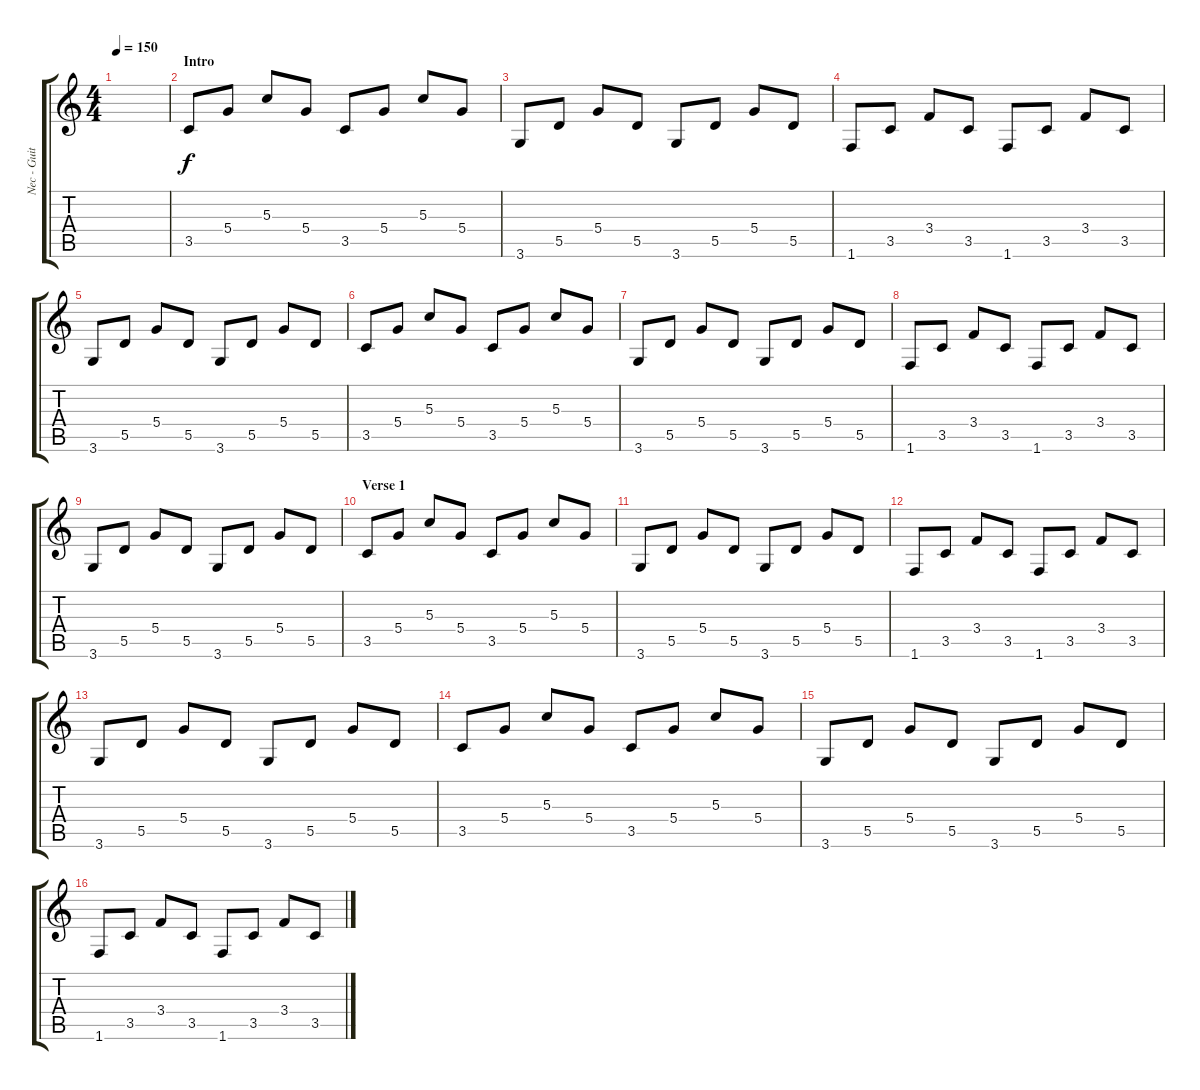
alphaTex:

\track ("Nec - Guitars" "Nec - Guit") {instrument distortionguitar}
\staff {score tabs}
\tuning (E4 B3 G3 D3 A2 E2) {hide}
\ts (4 4)
\tempo 150
\clef g2
\ks c
|
\section ("" "Intro")
3.5.8{instrument electricguitarclean} 5.4.8 5.3.8 5.4.8 3.5.8 5.4.8 5.3.8 5.4.8 |
3.6.8 5.5.8 5.4.8 5.5.8 3.6.8 5.5.8 5.4.8 5.5.8 |
1.6.8 3.5.8 3.4.8 3.5.8 1.6.8 3.5.8 3.4.8 3.5.8 |
3.6.8 5.5.8 5.4.8 5.5.8 3.6.8 5.5.8 5.4.8 5.5.8 |
3.5.8 5.4.8 5.3.8 5.4.8 3.5.8 5.4.8 5.3.8 5.4.8 |
3.6.8 5.5.8 5.4.8 5.5.8 3.6.8 5.5.8 5.4.8 5.5.8 |
1.6.8 3.5.8 3.4.8 3.5.8 1.6.8 3.5.8 3.4.8 3.5.8 |
3.6.8 5.5.8 5.4.8 5.5.8 3.6.8 5.5.8 5.4.8 5.5.8 |
\section ("" "Verse 1")
3.5.8 5.4.8 5.3.8 5.4.8 3.5.8 5.4.8 5.3.8 5.4.8 |
3.6.8 5.5.8 5.4.8 5.5.8 3.6.8 5.5.8 5.4.8 5.5.8 |
1.6.8 3.5.8 3.4.8 3.5.8 1.6.8 3.5.8 3.4.8 3.5.8 |
3.6.8 5.5.8 5.4.8 5.5.8 3.6.8 5.5.8 5.4.8 5.5.8 |
3.5.8 5.4.8 5.3.8 5.4.8 3.5.8 5.4.8 5.3.8 5.4.8 |
3.6.8 5.5.8 5.4.8 5.5.8 3.6.8 5.5.8 5.4.8 5.5.8 |
1.6.8 3.5.8 3.4.8 3.5.8 1.6.8 3.5.8 3.4.8 3.5.8
